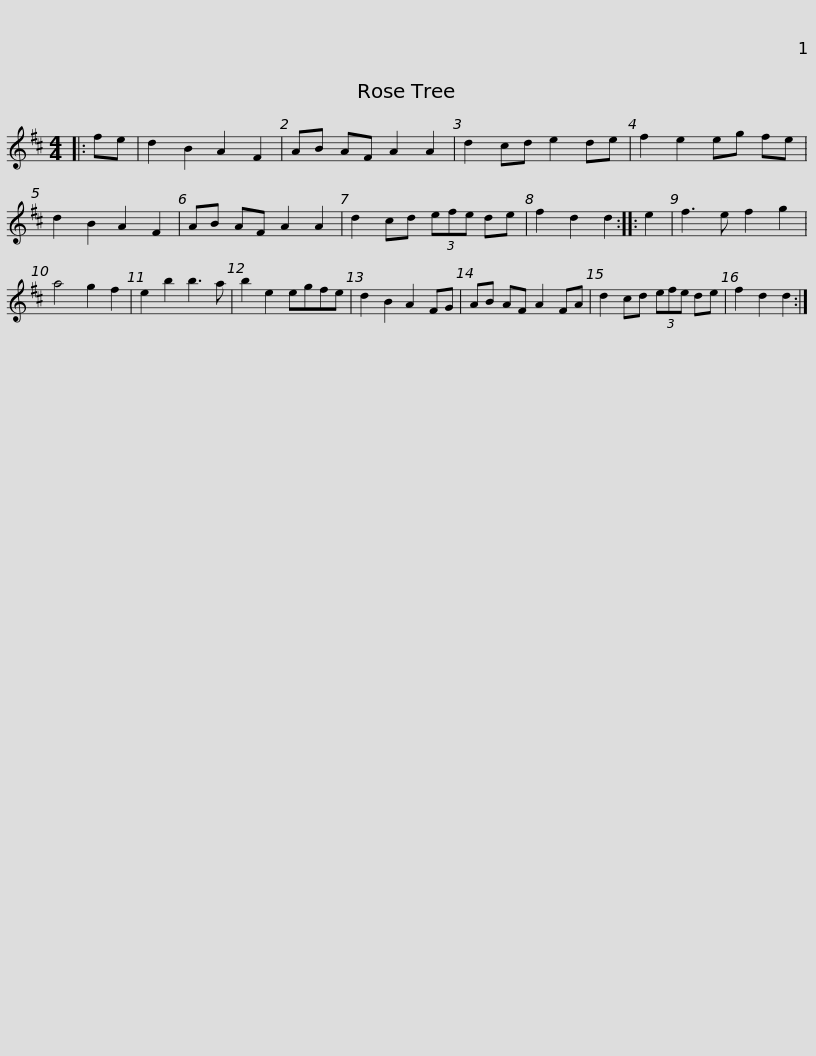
X:1
L:1/8
M:4/4
I:linebreak $
K:D
V:1 treble
V:1
|: fe | d2 B2 A2 F2 | AB AF A2 A2 | d2 cd e2 de | f2 e2 eg fe | %5
 d2 B2 A2 F2 | AB AF A2 A2 | d2 cd (3efe de |$ f2 d2 d2 :: e2 | %10
 f3 e f2 g2 | a4 g2 f2 | e2 b2 b3 a | b2 e2 egfe | d2 B2 A2 FG | %15
 AB AF A2 FA |$ d2 cd (3efe de | f2 d2 d2 :| %18
